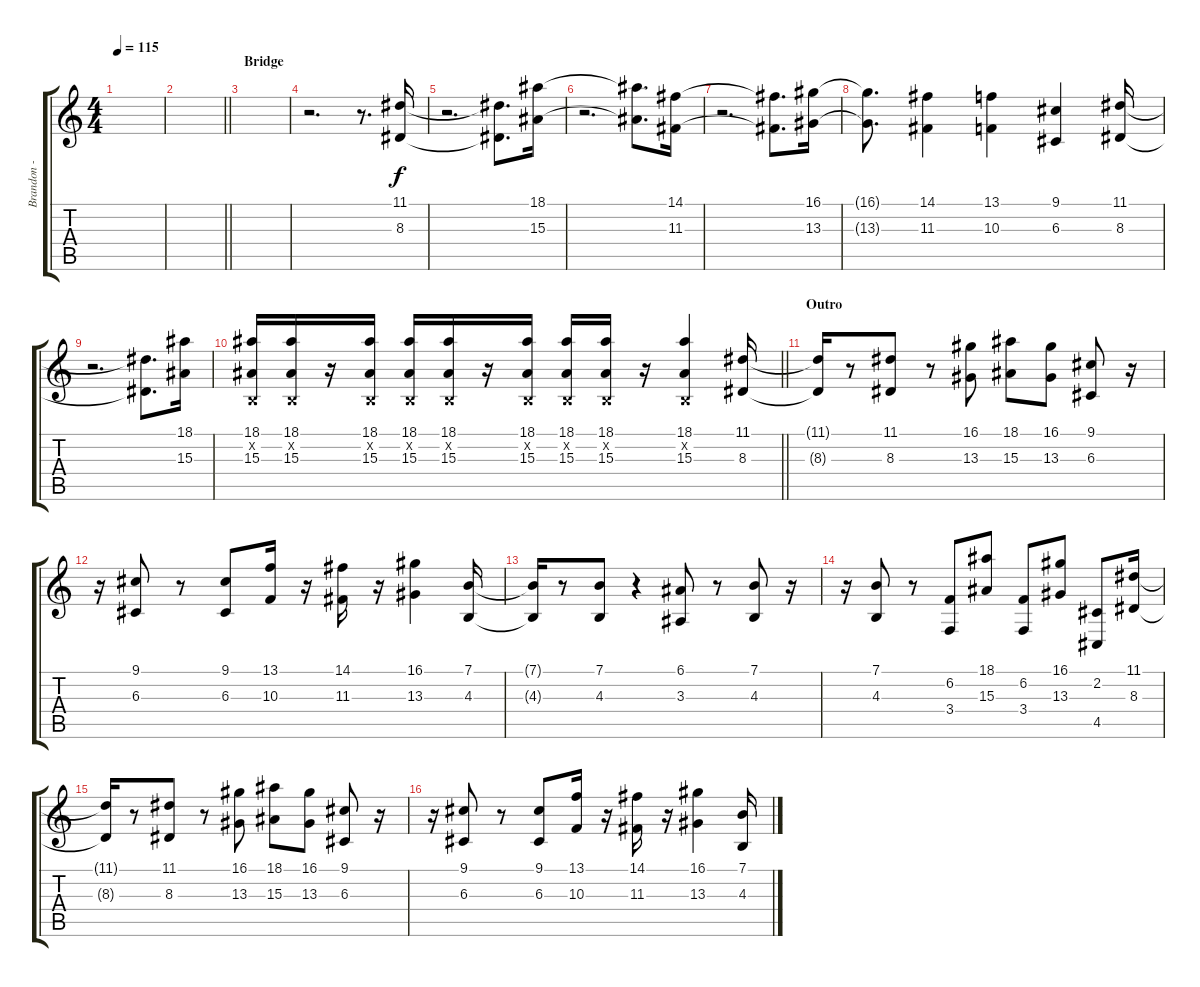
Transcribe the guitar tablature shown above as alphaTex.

\track ("Brandon - Synth FX 1" "Brandon - ") {instrument tangoaccordion}
\staff {score tabs}
\tuning (E4 B3 G3 D3 A2 E2) {hide}
\ts (4 4)
\tempo 115
\clef g2
\ks c
|
\barLineRight lightlight
|
\section ("" "Bridge")
|
r.2{d} r.8{d} (11.1 8.3).16 |
r.2{d} (11.1{t} 8.3{t}).8{d} (18.1 15.3).16 |
r.2{d} (18.1{t} 15.3{t}).8{d} (14.1 11.3).16 |
r.2{d} (14.1{t} 11.3{t}).8{d} (16.1 13.3).16 |
(16.1{t} 13.3{t}).8{d} (14.1 11.3).4 (13.1 10.3).4 (9.1 6.3).4 (11.1 8.3).16 |
r.2{d} (11.1{t} 8.3{t}).8{d} (18.1 15.3).16 |
\barLineRight lightlight
(18.1 0.2{x} 15.3).16 (18.1 0.2{x} 15.3).16 r.16 (18.1 0.2{x} 15.3).16 (18.1 0.2{x} 15.3).16 (18.1 0.2{x} 15.3).16 r.16 (18.1 0.2{x} 15.3).16 (18.1 0.2{x} 15.3).16 (18.1 0.2{x} 15.3).16 r.16 (18.1 0.2{x} 15.3).4 (11.1 8.3).16 |
\section ("" "Outro")
(11.1{t} 8.3{t}).16 r.8 (11.1 8.3).8 r.8 (16.1 13.3).8 (18.1 15.3).8 (16.1 13.3).8 (9.1 6.3).8 r.16 |
r.16 (9.1 6.3).8 r.8 (9.1 6.3).8 (13.1 10.3).16 r.16 (14.1 11.3).16 r.16 (16.1 13.3).4 (7.1 4.3).16 |
(7.1{t} 4.3{t}).16 r.8 (7.1 4.3).8 r.4 (6.1 3.3).8 r.8 (7.1 4.3).8 r.16 |
r.16 (7.1 4.3).8 r.8 (6.2 3.4).8 (18.1 15.3).8 (6.2 3.4).8 (16.1 13.3).8 (2.2 4.5).8 (11.1 8.3).16 |
(11.1{t} 8.3{t}).16 r.8 (11.1 8.3).8 r.8 (16.1 13.3).8 (18.1 15.3).8 (16.1 13.3).8 (9.1 6.3).8 r.16 |
r.16 (9.1 6.3).8 r.8 (9.1 6.3).8 (13.1 10.3).16 r.16 (14.1 11.3).16 r.16 (16.1 13.3).4 (7.1 4.3).16
